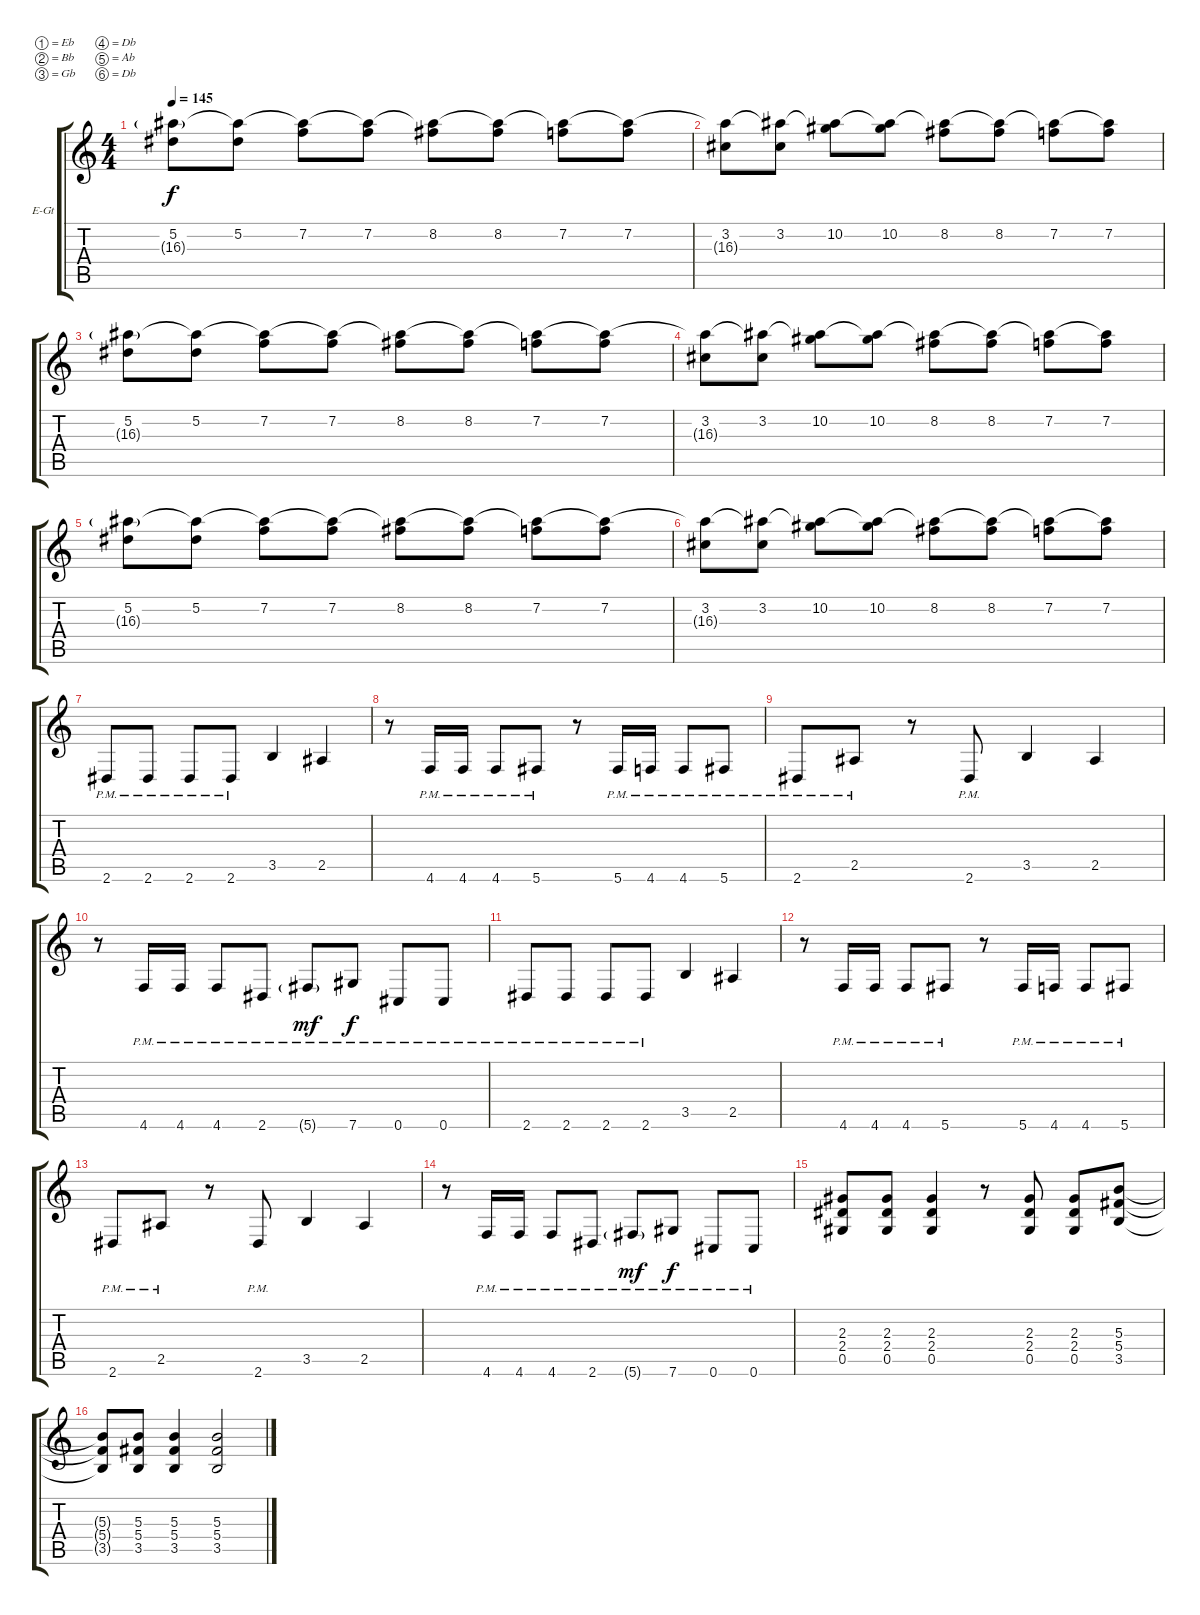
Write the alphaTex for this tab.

\bracketExtendMode groupsimilarinstruments
\firstSystemTrackNameOrientation horizontal
\otherSystemsTrackNameOrientation horizontal
\track ("Guitar 02" "E-Gt") {instrument overdrivenguitar}
\staff {score tabs}
\tuning (Eb4 Bb3 Gb3 Db3 Ab2 Db2)
\ts (4 4)
\tempo 145
\clef g2
\ks c
(5.2 16.3{g}).8{dy f} (5.2 16.3{t}).8 (7.2 16.3{t}).8 (7.2 16.3{t}).8 (8.2 16.3{t}).8 (8.2 16.3{t}).8 (7.2 16.3{t}).8 (7.2 16.3{t}).8 |
(3.2 16.3{t}).8 (3.2 16.3{t}).8 (10.2 16.3{t}).8 (10.2 16.3{t}).8 (8.2 16.3{t}).8 (8.2 16.3{t}).8 (7.2 16.3{t}).8 (7.2 16.3{t}).8 |
(5.2 16.3{g}).8 (5.2 16.3{t}).8 (7.2 16.3{t}).8 (7.2 16.3{t}).8 (8.2 16.3{t}).8 (8.2 16.3{t}).8 (7.2 16.3{t}).8 (7.2 16.3{t}).8 |
(3.2 16.3{t}).8 (3.2 16.3{t}).8 (10.2 16.3{t}).8 (10.2 16.3{t}).8 (8.2 16.3{t}).8 (8.2 16.3{t}).8 (7.2 16.3{t}).8 (7.2 16.3{t}).8 |
(5.2 16.3{g}).8 (5.2 16.3{t}).8 (7.2 16.3{t}).8 (7.2 16.3{t}).8 (8.2 16.3{t}).8 (8.2 16.3{t}).8 (7.2 16.3{t}).8 (7.2 16.3{t}).8 |
(3.2 16.3{t}).8 (3.2 16.3{t}).8 (10.2 16.3{t}).8 (10.2 16.3{t}).8 (8.2 16.3{t}).8 (8.2 16.3{t}).8 (7.2 16.3{t}).8 (7.2 16.3{t}).8 |
2.6{pm}.8 2.6{pm}.8 2.6{pm}.8 2.6{pm}.8 3.5.4 2.5.4 |
r.8 4.6{pm}.16 4.6{pm}.16 4.6{pm}.8 5.6{pm}.8 r.8 5.6{pm}.16 4.6{pm}.16 4.6{pm}.8 5.6{pm}.8 |
2.6{pm}.8 2.5{pm}.8 r.8 2.6{pm}.8 3.5.4 2.5.4 |
r.8 4.6{pm}.16 4.6{pm}.16 4.6{pm}.8 2.6{pm}.8 5.6{g pm}.8{dy mf} 7.6{pm}.8{dy f} 0.6{pm}.8 0.6{pm}.8 |
2.6{pm}.8 2.6{pm}.8 2.6{pm}.8 2.6{pm}.8 3.5.4 2.5.4 |
r.8 4.6{pm}.16 4.6{pm}.16 4.6{pm}.8 5.6{pm}.8 r.8 5.6{pm}.16 4.6{pm}.16 4.6{pm}.8 5.6{pm}.8 |
2.6{pm}.8 2.5{pm}.8 r.8 2.6{pm}.8 3.5.4 2.5.4 |
r.8 4.6{pm}.16 4.6{pm}.16 4.6{pm}.8 2.6{pm}.8 5.6{g pm}.8{dy mf} 7.6{pm}.8{dy f} 0.6{pm}.8 0.6{pm}.8 |
(2.3 2.4 0.5).8 (2.3 2.4 0.5).8 (2.3 2.4 0.5).4 r.8 (2.3 2.4 0.5).8 (2.3 2.4 0.5).8 (5.3 5.4 3.5).8 |
(5.3{t} 5.4{t} 3.5{t}).8 (5.3 5.4 3.5).8 (5.3 5.4 3.5).4 (5.3 5.4 3.5).2
